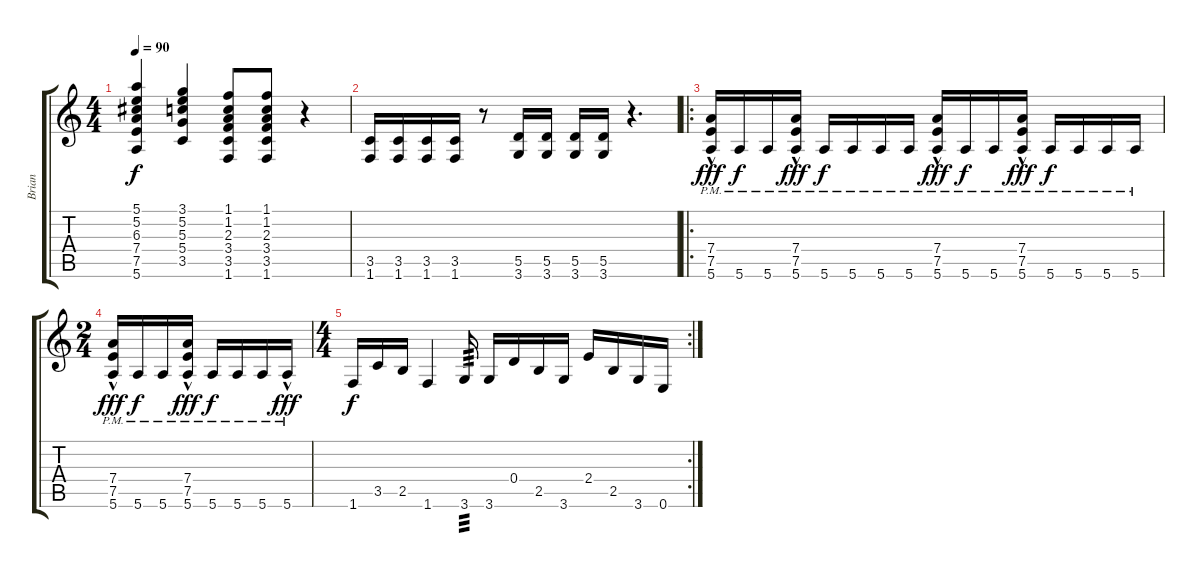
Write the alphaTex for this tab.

\track ("Brian" "Brian") {instrument distortionguitar}
\staff {score tabs}
\tuning (E4 B3 G3 D3 A2 E2) {hide}
\ts (4 4)
\tempo 90
\clef g2
\ks c
(5.1 5.2 6.3 7.4 7.5 5.6).4{dy f} (3.1 5.2 5.3 5.4 3.5).4 (1.1 1.2 2.3 3.4 3.5 1.6).8 (1.1 1.2 2.3 3.4 3.5 1.6).8 r.4 |
(3.5 1.6).16 (3.5 1.6).16 (3.5 1.6).16 (3.5 1.6).16 r.8 (5.5 3.6).16 (5.5 3.6).16 (5.5 3.6).16 (5.5 3.6).16 r.4{d} |
\ro
(7.4{hac} 7.5{hac} 5.6{hac pm}).16{dy fff} 5.6{pm}.16{dy f} 5.6{pm}.16 (7.4 7.5{hac} 5.6{hac pm}).16{dy fff} 5.6{pm}.16{dy f} 5.6{pm}.16 5.6{pm}.16 5.6{pm}.16 (7.4{hac} 7.5{hac} 5.6{hac pm}).16{dy fff} 5.6{pm}.16{dy f} 5.6{pm}.16 (7.4{hac} 7.5{hac} 5.6{hac pm}).16{dy fff} 5.6{pm}.16{dy f} 5.6{pm}.16 5.6{pm}.16 5.6{pm}.16 |
\ts (2 4)
(7.4{hac} 7.5{hac} 5.6{hac pm}).16{dy fff} 5.6{pm}.16{dy f} 5.6{pm}.16 (7.4 7.5{hac} 5.6{hac pm}).16{dy fff} 5.6{pm}.16{dy f} 5.6{pm}.16 5.6{pm}.16 5.6{hac pm}.16{dy fff} |
\rc 2
\ts (4 4)
1.6.16{dy f volume 16} 3.5.16 2.5.16 1.6.4 3.6.16{tp 3} 3.6.16 0.4.16 2.5.16 3.6.16 2.4.16 2.5.16 3.6.16 0.6.16
